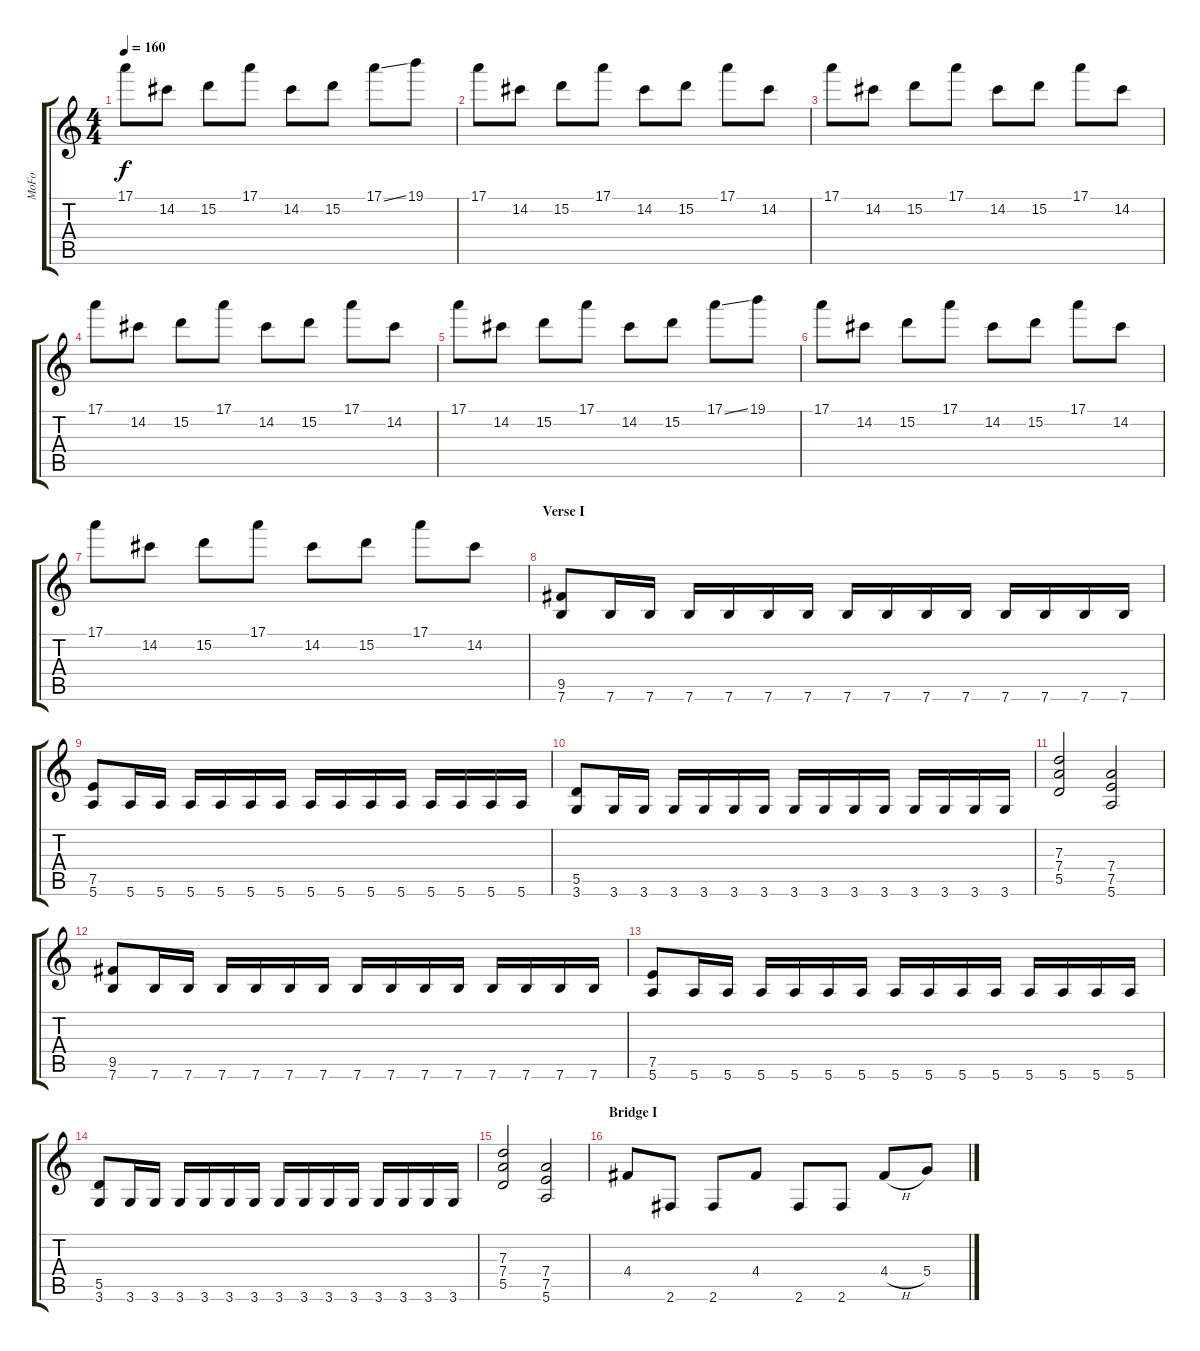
\track ("MoFo" "MoFo") {instrument overdrivenguitar}
\staff {score tabs}
\tuning (E4 B3 G3 D3 A2 E2) {hide}
\ts (4 4)
\tempo 160
\clef g2
\ks c
17.1.8{dy f} 14.2.8 15.2.8 17.1.8 14.2.8 15.2.8 17.1{ss}.8 19.1.8 |
17.1.8 14.2.8 15.2.8 17.1.8 14.2.8 15.2.8 17.1.8 14.2.8 |
17.1.8 14.2.8 15.2.8 17.1.8 14.2.8 15.2.8 17.1.8 14.2.8 |
17.1.8 14.2.8 15.2.8 17.1.8 14.2.8 15.2.8 17.1.8 14.2.8 |
17.1.8 14.2.8 15.2.8 17.1.8 14.2.8 15.2.8 17.1{ss}.8 19.1.8 |
17.1.8 14.2.8 15.2.8 17.1.8 14.2.8 15.2.8 17.1.8 14.2.8 |
17.1.8 14.2.8 15.2.8 17.1.8 14.2.8 15.2.8 17.1.8 14.2.8 |
\section ("" "Verse I")
(9.5 7.6).8 7.6.16 7.6.16 7.6.16 7.6.16 7.6.16 7.6.16 7.6.16 7.6.16 7.6.16 7.6.16 7.6.16 7.6.16 7.6.16 7.6.16 |
(7.5 5.6).8 5.6.16 5.6.16 5.6.16 5.6.16 5.6.16 5.6.16 5.6.16 5.6.16 5.6.16 5.6.16 5.6.16 5.6.16 5.6.16 5.6.16 |
(5.5 3.6).8 3.6.16 3.6.16 3.6.16 3.6.16 3.6.16 3.6.16 3.6.16 3.6.16 3.6.16 3.6.16 3.6.16 3.6.16 3.6.16 3.6.16 |
(7.3 7.4 5.5).2 (7.4 7.5 5.6).2 |
(9.5 7.6).8 7.6.16 7.6.16 7.6.16 7.6.16 7.6.16 7.6.16 7.6.16 7.6.16 7.6.16 7.6.16 7.6.16 7.6.16 7.6.16 7.6.16 |
(7.5 5.6).8 5.6.16 5.6.16 5.6.16 5.6.16 5.6.16 5.6.16 5.6.16 5.6.16 5.6.16 5.6.16 5.6.16 5.6.16 5.6.16 5.6.16 |
(5.5 3.6).8 3.6.16 3.6.16 3.6.16 3.6.16 3.6.16 3.6.16 3.6.16 3.6.16 3.6.16 3.6.16 3.6.16 3.6.16 3.6.16 3.6.16 |
(7.3 7.4 5.5).2 (7.4 7.5 5.6).2 |
\section ("" "Bridge I")
4.4.8 2.6.8 2.6.8 4.4.8 2.6.8 2.6.8 4.4{h}.8 5.4.8
